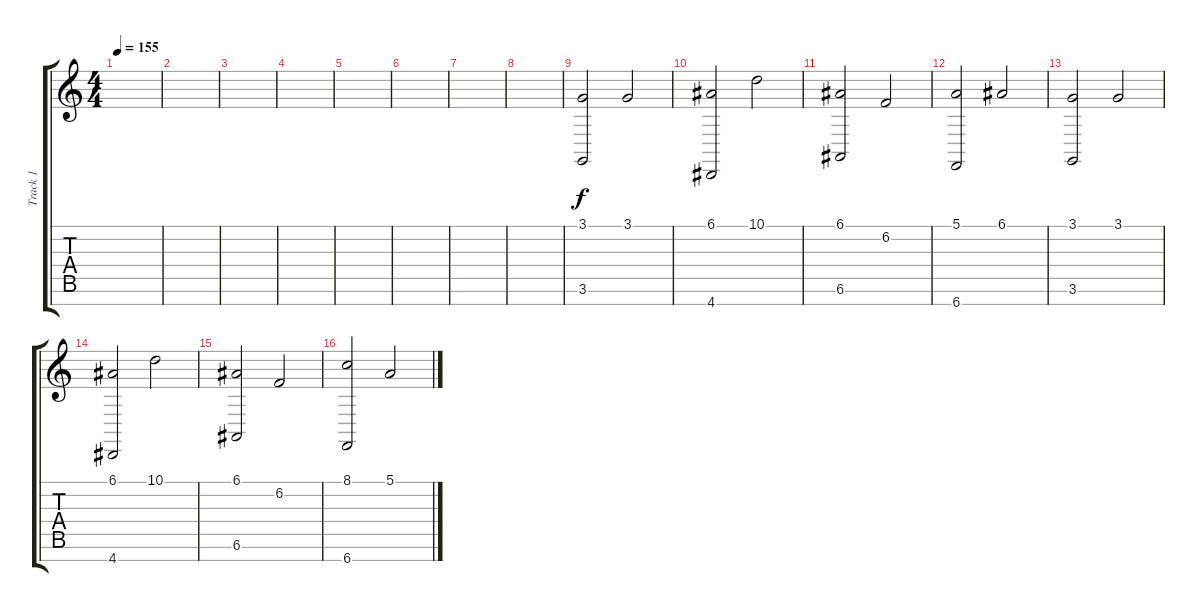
\track ("Track 1" "Track 1") {instrument acousticgrandpiano}
\staff {score tabs}
\tuning (E4 B3 G3 D3 A2 E2 B1) {hide}
\ts (4 4)
\tempo 155
\clef g2
\ks c
|
|
|
|
|
|
|
|
(3.1 3.6).2 3.1.2 |
(6.1 4.7).2 10.1.2 |
(6.1 6.6).2 6.2.2 |
(5.1 6.7).2 6.1.2 |
(3.1 3.6).2 3.1.2 |
(6.1 4.7).2 10.1.2 |
(6.1 6.6).2 6.2.2 |
(8.1 6.7).2 5.1.2
